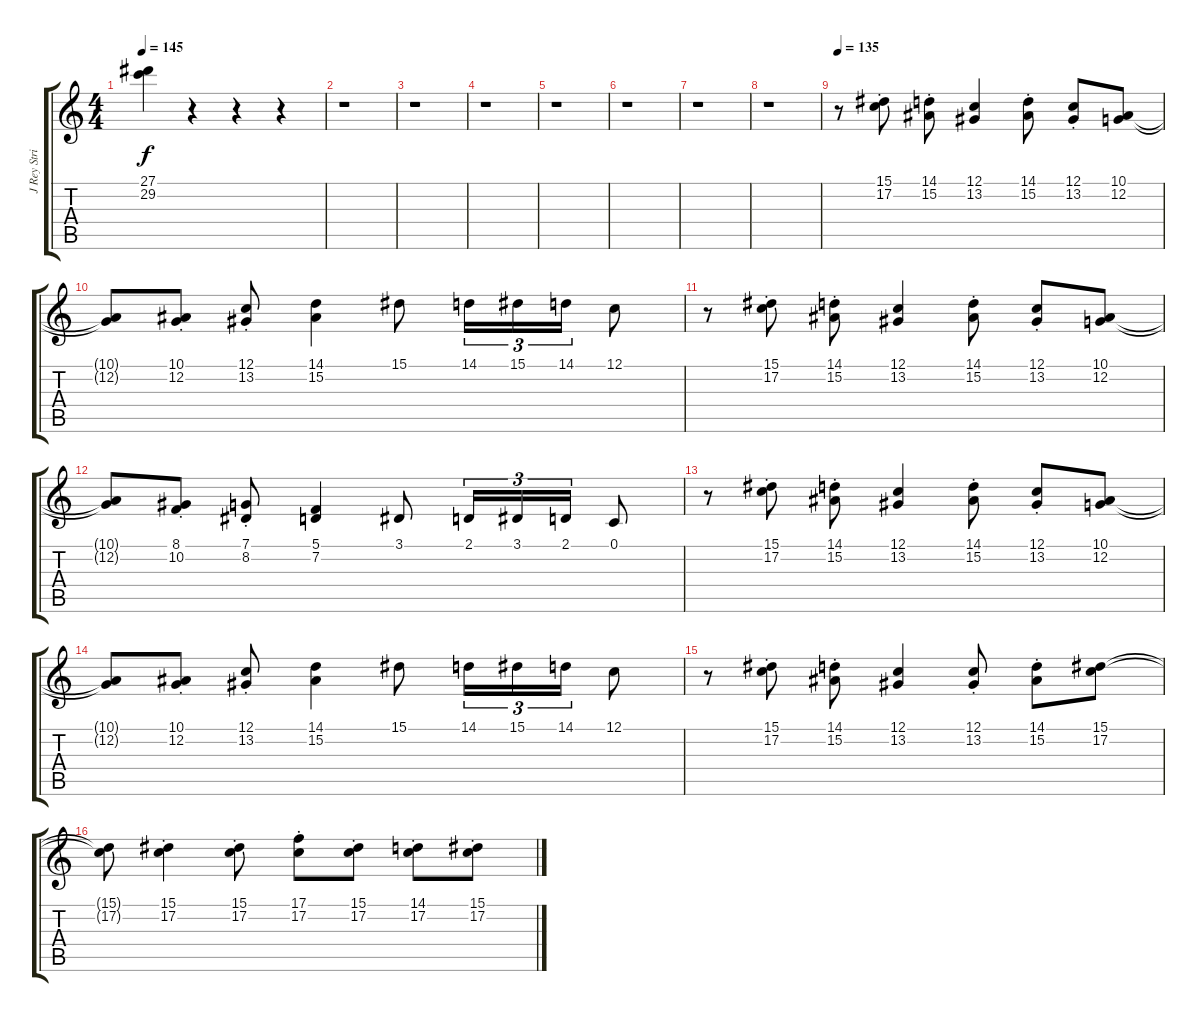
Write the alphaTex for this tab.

\track ("J Rey Strings" "J Rey Stri") {instrument stringensemble1}
\staff {score tabs}
\tuning (C4 G3 Eb3 Bb2 F2 C2) {hide}
\ts (4 4)
\tempo 145
\clef g2
\ks c
(27.1 29.2).4{dy f} r.4 r.4 r.4 |
r.1 |
r.1 |
r.1 |
r.1 |
r.1 |
r.1 |
r.1 |
\tempo 135
r.8 (15.1{st} 17.2{st}).8 (14.1{st} 15.2{st}).8 (12.1 13.2).4 (14.1{st} 15.2{st}).8 (12.1{st} 13.2{st}).8 (10.1 12.2).8 |
(10.1{t} 12.2{t}).8 (10.1{st} 12.2).8 (12.1{st} 13.2).8 (14.1 15.2).4 15.1.8 14.1.16{tu (3 2)} 15.1.16{tu (3 2)} 14.1.16{tu (3 2)} 12.1.8 |
r.8 (15.1{st} 17.2{st}).8 (14.1{st} 15.2{st}).8 (12.1 13.2).4 (14.1{st} 15.2{st}).8 (12.1{st} 13.2{st}).8 (10.1 12.2).8 |
(10.1{t} 12.2{t}).8 (8.1{st} 10.2{st}).8 (7.1{st} 8.2{st}).8 (5.1 7.2).4 3.1.8 2.1.16{tu (3 2)} 3.1.16{tu (3 2)} 2.1.16{tu (3 2)} 0.1.8 |
r.8 (15.1{st} 17.2{st}).8 (14.1{st} 15.2{st}).8 (12.1 13.2).4 (14.1{st} 15.2{st}).8 (12.1{st} 13.2{st}).8 (10.1 12.2).8 |
(10.1{t} 12.2{t}).8 (10.1{st} 12.2).8 (12.1{st} 13.2).8 (14.1 15.2).4 15.1.8 14.1.16{tu (3 2)} 15.1.16{tu (3 2)} 14.1.16{tu (3 2)} 12.1.8 |
r.8 (15.1{st} 17.2{st}).8 (14.1{st} 15.2{st}).8 (12.1 13.2).4 (12.1{st} 13.2{st}).8 (14.1{st} 15.2{st}).8 (15.1 17.2).8 |
(15.1{t} 17.2{t}).8 (15.1{st} 17.2{st}).4 (15.1 17.2{st}).8 (17.1 17.2{st}).8 (15.1{st} 17.2{st}).8 (14.1{st} 17.2{st}).8 (15.1{st} 17.2{st}).8
